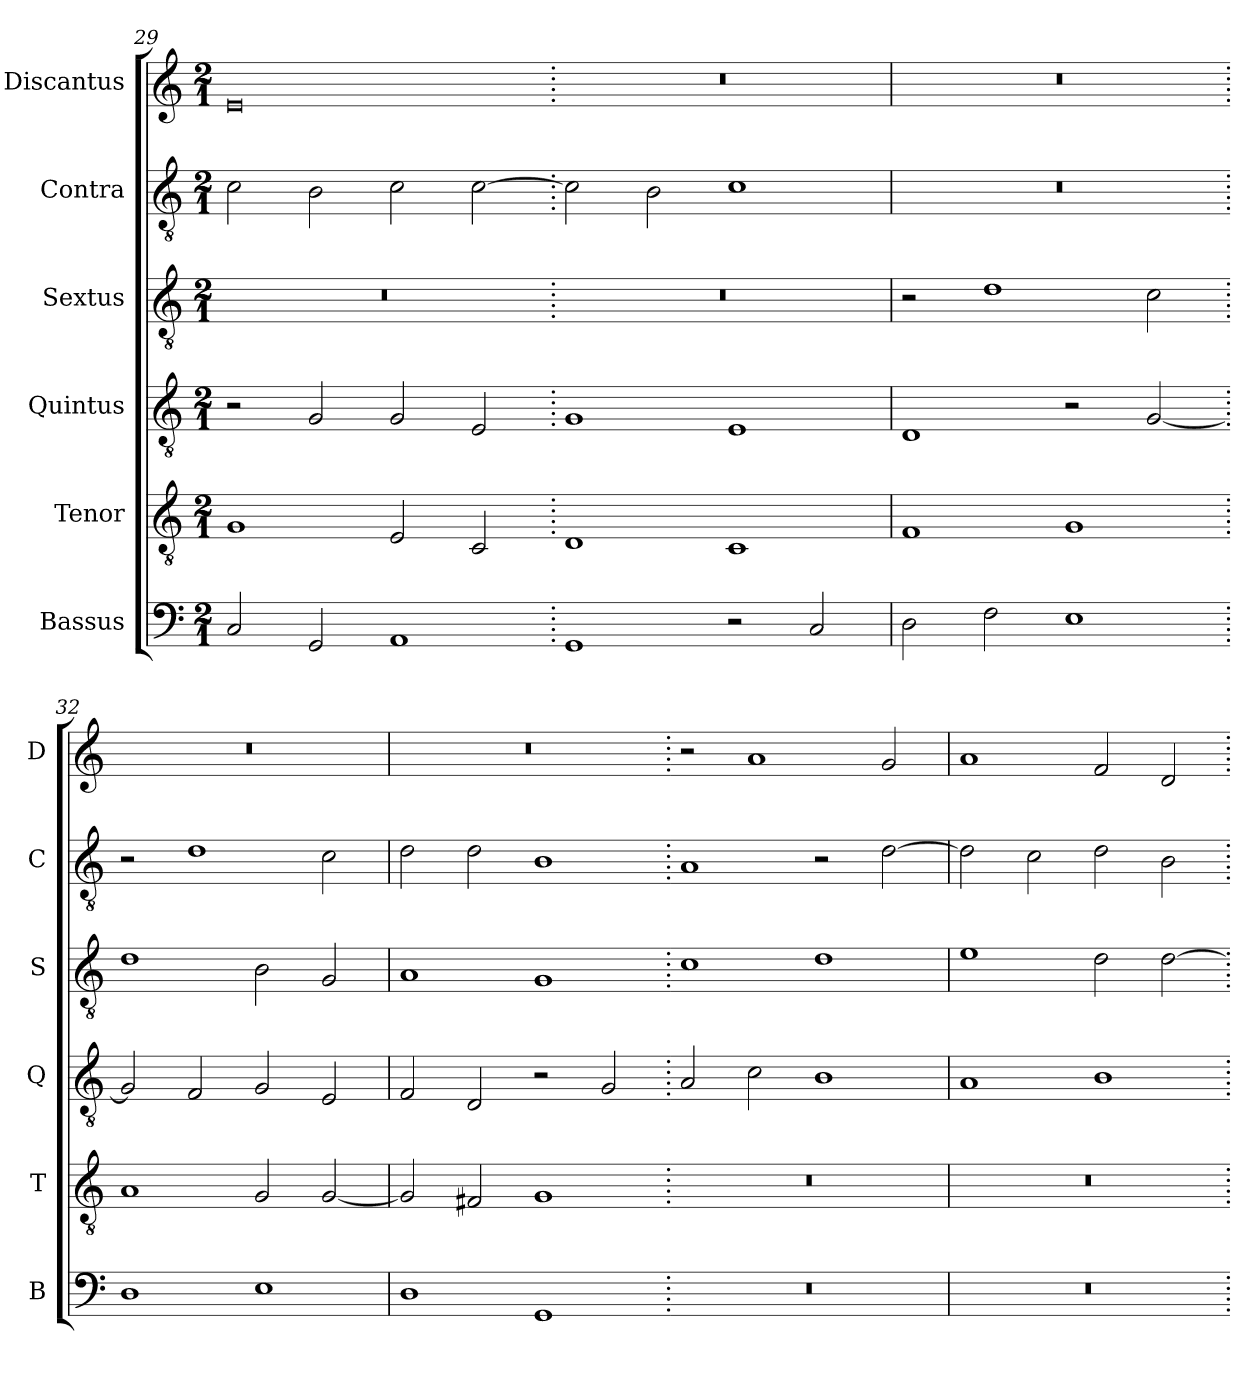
**kern	**kern	**kern	**kern	**kern	**kern
*part6	*part5	*part4	*part3	*part2	*part1
*staff6	*staff5	*staff4	*staff3	*staff2	*staff1
*I"Bassus	*I"Tenor	*I"Quintus	*I"Sextus	*I"Contra	*I"Discantus
*I'B	*I'T	*I'Q	*I'S	*I'C	*I'D
*clefF4	*clefGv2	*clefGv2	*clefGv2	*clefGv2	*clefG2
*k[]	*k[]	*k[]	*k[]	*k[]	*k[]
*M2/1	*M2/1	*M2/1	*M2/1	*M2/1	*M2/1
=29	=29	=29	=29	=29	=29
2C/	1G	2r	0r	2c\	0e
2GG/	.	2G/	.	2B\	.
1AA	2E/	2G/	.	2c\	.
.	2C/	2E/	.	[2c\	.
=30.	=30.	=30.	=30.	=30.	=30.
1GG	1D	1G	0r	2c\]	0r
.	.	.	.	2B\	.
2r	1C	1E	.	1c	.
2C/	.	.	.	.	.
=31	=31	=31	=31	=31	=31
2D\	1F	1D	2r	0r	0r
2F\	.	.	1d	.	.
1E	1G	2r	.	.	.
.	.	[2G/	2c\	.	.
=32.	=32.	=32.	=32.	=32.	=32.
1D	1A	2G/]	1d	2r	0r
.	.	2F/	.	1d	.
1E	2G/	2G/	2B\	.	.
.	[2G/	2E/	2G/	2c\	.
=33	=33	=33	=33	=33	=33
1D	2G/]	2F/	1A	2d\	0r
.	2F#X/	2D/	.	2d\	.
1GG	1G	2r	1G	1B	.
.	.	2G/	.	.	.
=34.	=34.	=34.	=34.	=34.	=34.
0r	0r	2A/	1c	1A	2r
.	.	2c\	.	.	1a
.	.	1B	1d	2r	.
.	.	.	.	[2d\	2g/
=35	=35	=35	=35	=35	=35
0r	0r	1A	1e	2d\]	1a
.	.	.	.	2c\	.
.	.	1B	2d\	2d\	2f/
.	.	.	[2d\	2B\	2d/
=.	=.	=.	=.	=.	=.
*-	*-	*-	*-	*-	*-
